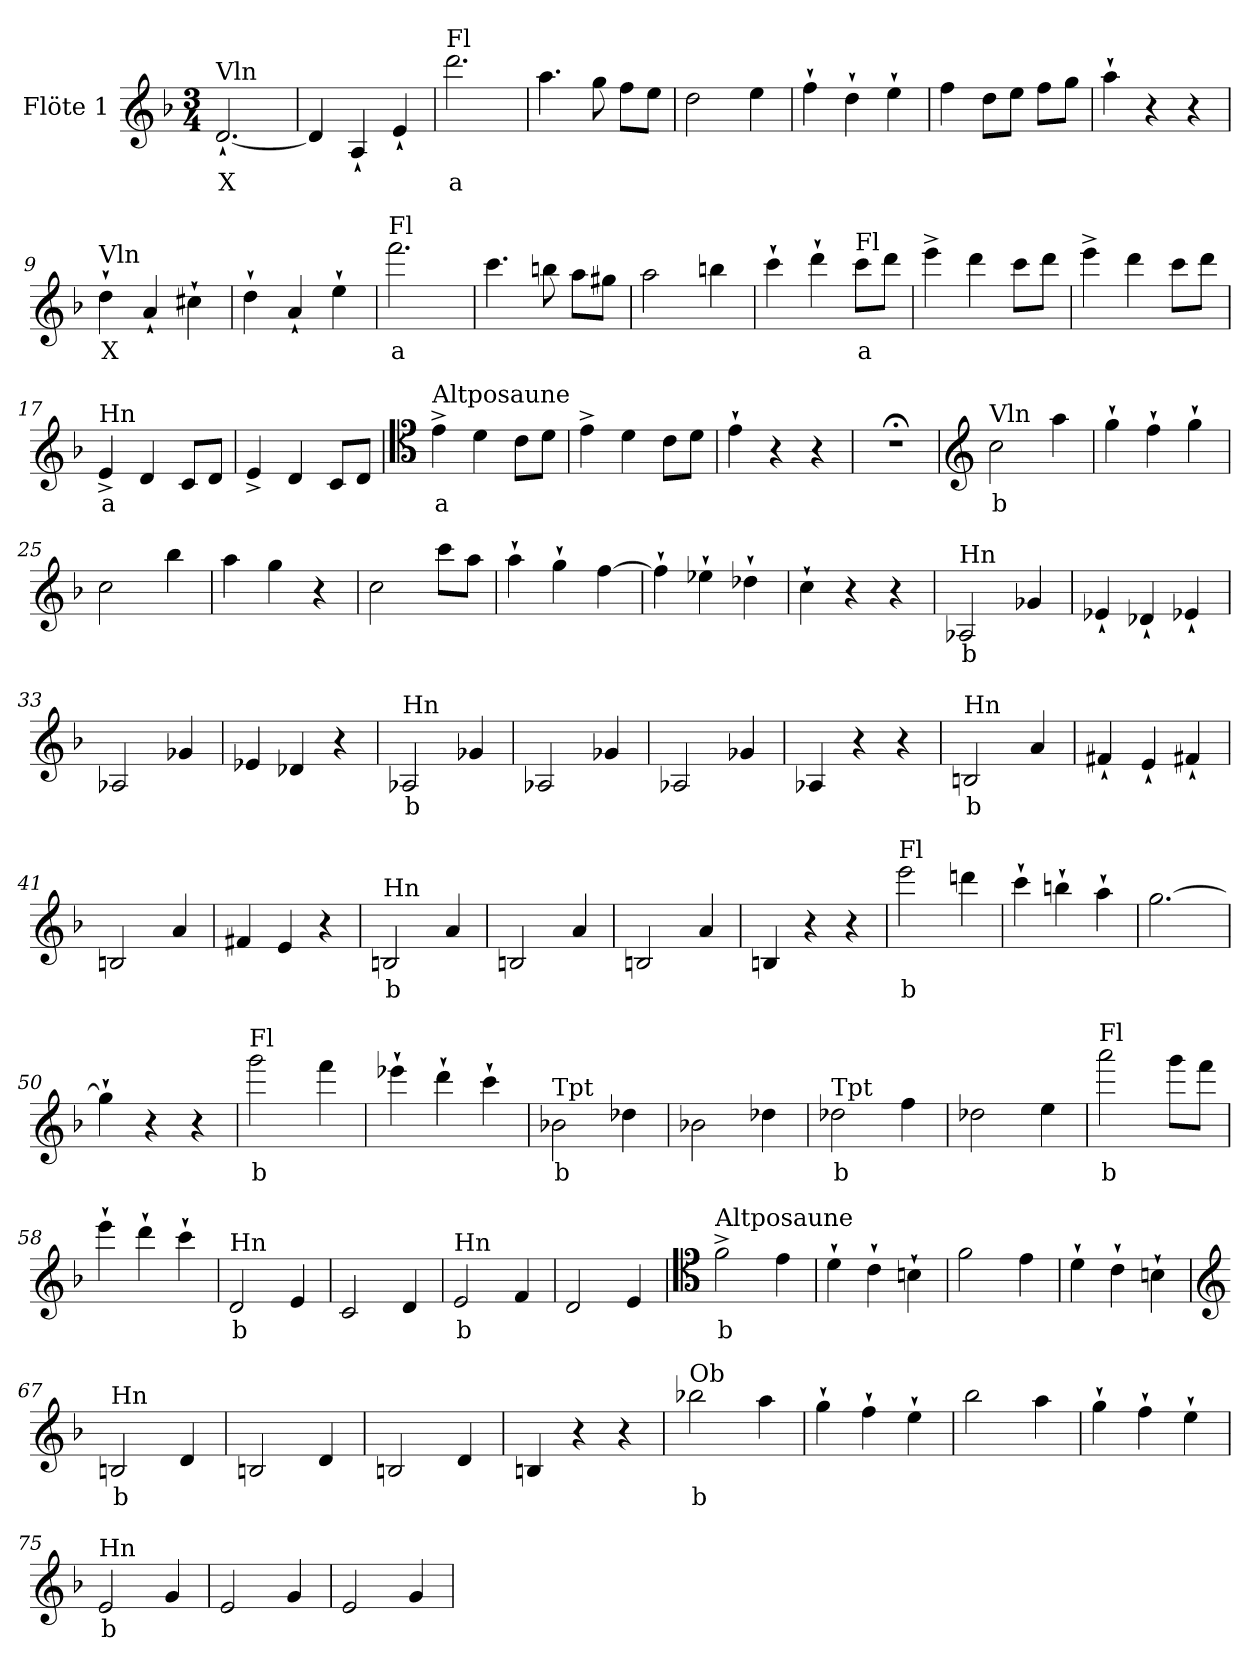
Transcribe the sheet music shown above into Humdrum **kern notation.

**kern	**text
*part1	*part1
*staff1	*staff1
*I"Flöte 1	*
*I'Fl. 1	*
*clefG2	*
*k[b-]	*
*M3/4	*
=1	=1
*MM264	*
!LO:TX:a:t=Vln	!
!	!LO:LY:color=#FF0000
[2.d`	X
=2	=2
4d]	.
4A`	.
4e`	.
=3	=3
!LO:TX:a:t=Fl	!
!	!LO:LY:color=#FF0000
2.ddd	a
=4	=4
4.aa	.
8gg	.
8ff\L	.
8ee\J	.
=5	=5
2dd	.
4ee	.
=6	=6
4ff`	.
4dd`	.
4ee`	.
=7	=7
4ff	.
8dd\L	.
8ee\J	.
8ff\L	.
8gg\J	.
=8	=8
4aa`	.
4r	.
4r	.
=9	=9
!LO:TX:a:t=Vln	!
!	!LO:LY:color=#FF0000
4dd`>	X
4a`>	.
4cc#X`>	.
=10	=10
4dd`	.
4a`>	.
4ee`	.
=11	=11
!LO:TX:a:t=Fl	!
!	!LO:LY:color=#FF0000
2.fff	a
=12	=12
4.ccc	.
8bbn	.
8aa\L	.
8gg#X\J	.
=13	=13
2aa	.
4bbn	.
=14	=14
4ccc`	.
4ddd`	.
!LO:TX:a:t=Fl	!
!	!LO:LY:color=#FF0000
8ccc\L	a
8ddd\J	.
=15	=15
4eee^	.
4ddd	.
8ccc\L	.
8ddd\J	.
=16	=16
4eee^	.
4ddd	.
8ccc\L	.
8ddd\J	.
=17	=17
!LO:TX:a:t=Hn	!
!	!LO:LY:color=#FF0000
4e^	a
4d	.
8c/L	.
8d/J	.
=18	=18
4e^	.
4d	.
8c/L	.
8d/J	.
=19	=19
*clefC4	*
!LO:TX:a:t=Altposaune	!
!	!LO:LY:color=#FF0000
4e^	a
4d	.
8c\L	.
8d\J	.
=20	=20
4e^	.
4d	.
8c\L	.
8d\J	.
=21	=21
4e`	.
4r	.
4r	.
=22	=22
2.r;<	.
=23	=23
*clefG2	*
!LO:TX:a:t=Vln	!
!	!LO:LY:color=#FF0000
2cc	b
4aa	.
=24	=24
4gg`	.
4ff`	.
4gg`	.
=25	=25
2cc	.
4bb-	.
=26	=26
4aa	.
4gg	.
4r	.
=27	=27
2cc	.
8ccc\L	.
8aa\J	.
=28	=28
4aa`	.
4gg`	.
[4ff	.
=29	=29
4ff`]	.
4ee-X`	.
4dd-X`	.
=30	=30
4cc`	.
4r	.
4r	.
=31	=31
!LO:TX:a:t=Hn	!
!	!LO:LY:color=#FF0000
2A-X	b
4g-X	.
=32	=32
4e-X`<	.
4d-X`	.
4e-X`<	.
=33	=33
2A-X	.
4g-X	.
=34	=34
4e-X	.
4d-X	.
4r	.
=35	=35
!LO:TX:a:t=Hn	!
!	!LO:LY:color=#FF0000
2A-X	b
4g-X	.
=36	=36
2A-X	.
4g-X	.
=37	=37
2A-X	.
4g-X	.
=38	=38
4A-X	.
4r	.
4r	.
=39	=39
!LO:TX:a:t=Hn	!
!	!LO:LY:color=#FF0000
2B	b
4a	.
=40	=40
4f#X`>	.
4e`	.
4f#X`>	.
=41	=41
2B	.
4a	.
=42	=42
4f#X	.
4e	.
4r	.
=43	=43
!LO:TX:a:t=Hn	!
!	!LO:LY:color=#FF0000
2B	b
4a	.
=44	=44
2B	.
4a	.
=45	=45
2B	.
4a	.
=46	=46
4B	.
4r	.
4r	.
=47	=47
!LO:TX:a:t=Fl	!
!	!LO:LY:color=#FF0000
2eee	b
4dddn	.
=48	=48
4ccc`	.
4bbn`	.
4aa`	.
=49	=49
[2.gg	.
=50	=50
4gg`]	.
4r	.
4r	.
=51	=51
!LO:TX:a:t=Fl	!
!	!LO:LY:color=#FF0000
2ggg	b
4fff	.
=52	=52
4eee-X`	.
4ddd`	.
4ccc`	.
=53	=53
!LO:TX:a:t=Tpt	!
!	!LO:LY:color=#FF0000
2b-X	b
4dd-X	.
=54	=54
2b-X	.
4dd-X	.
=55	=55
!LO:TX:a:t=Tpt	!
!	!LO:LY:color=#FF0000
2dd-X	b
4ff	.
=56	=56
2dd-X	.
4ee	.
=57	=57
!LO:TX:a:t=Fl	!
!	!LO:LY:color=#FF0000
2aaa	b
8ggg\L	.
8fff\J	.
=58	=58
4eee`	.
4ddd`	.
4ccc`	.
=59	=59
!LO:TX:a:t=Hn	!
!	!LO:LY:color=#FF0000
2d	b
4e	.
=60	=60
2c	.
4d	.
=61	=61
!LO:TX:a:t=Hn	!
!	!LO:LY:color=#FF0000
2e	b
4f	.
=62	=62
2d	.
4e	.
=63	=63
*clefC4	*
*MM264	*
!LO:TX:a:t=Altposaune	!
!	!LO:LY:color=#FF0000
2f^	b
4e	.
=64	=64
4d`	.
4c`	.
4Bn`	.
=65	=65
2f	.
4e	.
=66	=66
4d`	.
4c`	.
4Bn`	.
=67	=67
*clefG2	*
!LO:TX:a:t=Hn	!
!	!LO:LY:color=#FF0000
2B	b
4d	.
=68	=68
2B	.
4d	.
=69	=69
2B	.
4d	.
=70	=70
4B	.
4r	.
4r	.
=71	=71
!LO:TX:a:t=Ob	!
!	!LO:LY:color=#FF0000
2bb-X	b
4aa	.
=72	=72
4gg`	.
4ff`	.
4ee`	.
=73	=73
2bb-	.
4aa	.
=74	=74
4gg`	.
4ff`	.
4ee`	.
=75	=75
!LO:TX:a:t=Hn	!
!	!LO:LY:color=#FF0000
2e	b
4g	.
=76	=76
2e	.
4g	.
=77	=77
2e	.
4g	.
=	=
*-	*-
